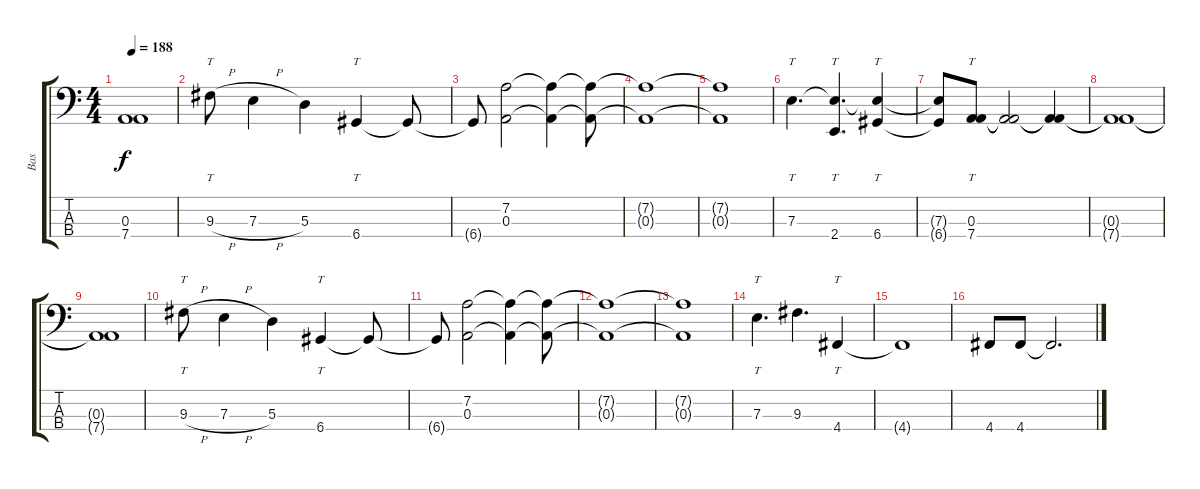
\track ("Bas" "Bas") {instrument electricbasspick}
\staff {score tabs}
\tuning (G2 D2 A1 D1) {hide}
\ts (4 4)
\tempo 188
\clef f4
\ks c
(0.3{t} 7.4{t}).1{dy f} |
9.3{h}.8{tt} 7.3{h}.4 5.3.4 6.4.4{tt} 6.4{t}.8 |
6.4{t}.8 (7.2 0.3).2 (7.2{t} 0.3{t}).4 (7.2{t} 0.3{t}).8 |
(7.2{t} 0.3{t}).1 |
(7.2{t} 0.3{t}).1 |
7.3.4{tt d} (7.3{t} 2.4).4{tt d} (7.3{t} 6.4).4{tt} |
(7.3{t} 6.4{t}).8 (0.3 7.4).8{tt} (0.3{t} 7.4{t}).2 (0.3{t} 7.4{t}).4 |
(0.3{t} 7.4{t}).1 |
(0.3{t} 7.4{t}).1 |
9.3{h}.8{tt} 7.3{h}.4 5.3.4 6.4.4{tt} 6.4{t}.8 |
6.4{t}.8 (7.2 0.3).2 (7.2{t} 0.3{t}).4 (7.2{t} 0.3{t}).8 |
(7.2{t} 0.3{t}).1 |
(7.2{t} 0.3{t}).1 |
7.3.4{tt d} 9.3.4{d} 4.4.4{tt} |
4.4{t}.1 |
4.4.8 4.4.8 4.4{t}.2{d}
